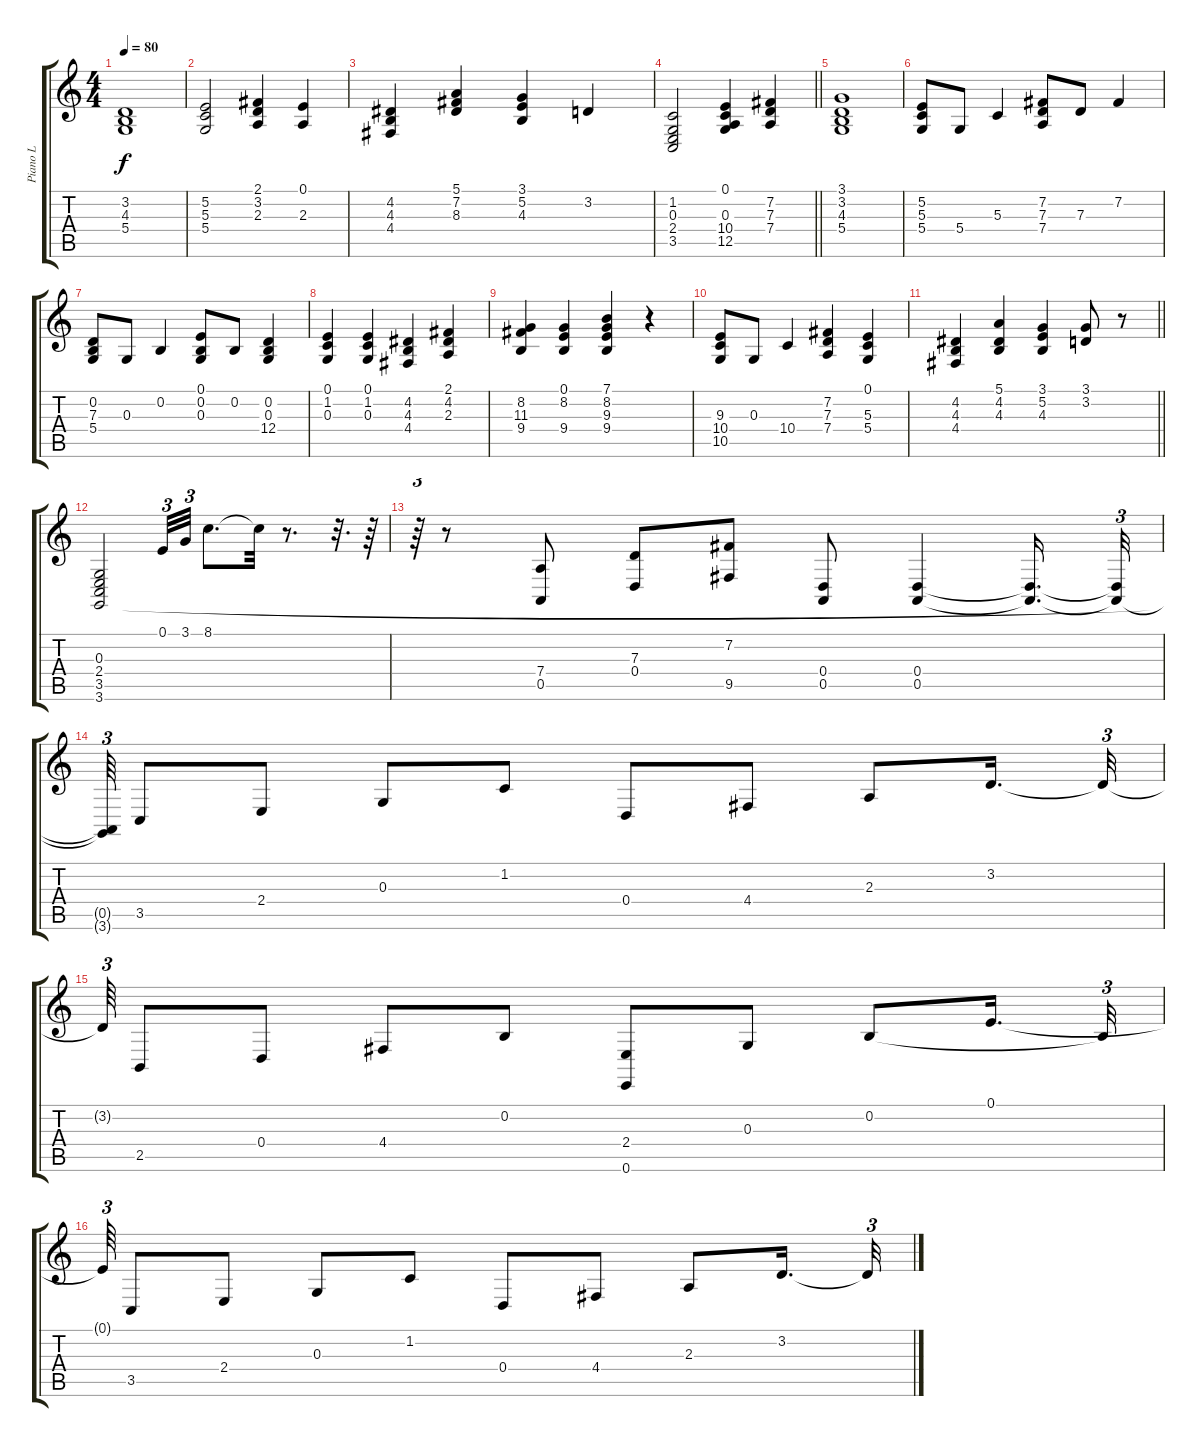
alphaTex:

\track ("Piano L" "Piano L") {instrument acousticgrandpiano}
\staff {score tabs}
\tuning (E4 B3 G3 D3 A2 E2) {hide}
\ts (4 4)
\tempo 80
\clef g2
\ks c
(3.2 4.3 5.4).1{dy f} |
(5.2 5.3 5.4).2 (2.1 3.2 2.3).4 (0.1 2.3).4 |
(4.2 4.3 4.4).4 (5.1 7.2 8.3).4 (3.1 5.2 4.3).4 3.2.4 |
\barLineRight lightlight
(1.2 0.3 2.4 3.5).2 (0.1 0.3 10.4 12.5).4 (7.2 7.3 7.4).4 |
(3.1 3.2 4.3 5.4).1 |
(5.2 5.3 5.4).8 5.4.8 5.3.4 (7.2 7.3 7.4).8 7.3.8 7.2.4 |
(0.2 7.3 5.4).8 0.3.8 0.2.4 (0.1 0.2 0.3).8 0.2.8 (0.2 0.3 12.4).4 |
(0.1 1.2 0.3).4 (0.1 1.2 0.3).4 (4.2 4.3 4.4).4 (2.1 4.2 2.3).4 |
(8.2 11.3 9.4).4 (0.1 8.2 9.4).4 (7.1 8.2 9.3 9.4).4 r.4 |
(9.3 10.4 10.5).8 0.3.8 10.4.4 (7.2 7.3 7.4).4 (0.1 5.3 5.4).4 |
\barLineRight lightlight
(4.2 4.3 4.4).4 (5.1 4.2 4.3).4 (3.1 5.2 4.3).4 (3.1 3.2).8 r.8 |
(0.3 2.4 3.5 3.6).2 0.1.32{tu (3 2)} 3.1.32{tu (3 2)} 8.1.8{d} 8.1{t}.32 r.8{d} r.32{d} r.64 |
r.64{tu (3 2)} r.8 (7.4 0.5).8 (7.3 0.4).8 (7.2 9.5).8 (0.4 0.5).8 (0.4 0.5).4 (0.4{t} 0.5{t}).16{d} (0.4{t} 0.5{t}).32{tu (3 2)} |
(0.5{t} 3.6{t}).64{tu (3 2)} 3.5.8 2.4.8 0.3.8 1.2.8 0.4.8 4.4.8 2.3.8 3.2.16{d} 3.2{t}.32{tu (3 2)} |
3.2{t}.64{tu (3 2)} 2.5.8 0.4.8 4.4.8 0.2.8 (2.4 0.6).8 0.3.8 0.2.8 0.1.16{d} 0.2{t}.32{tu (3 2)} |
0.1{t}.64{tu (3 2)} 3.5.8 2.4.8 0.3.8 1.2.8 0.4.8 4.4.8 2.3.8 3.2.16{d} 3.2{t}.32{tu (3 2)}
